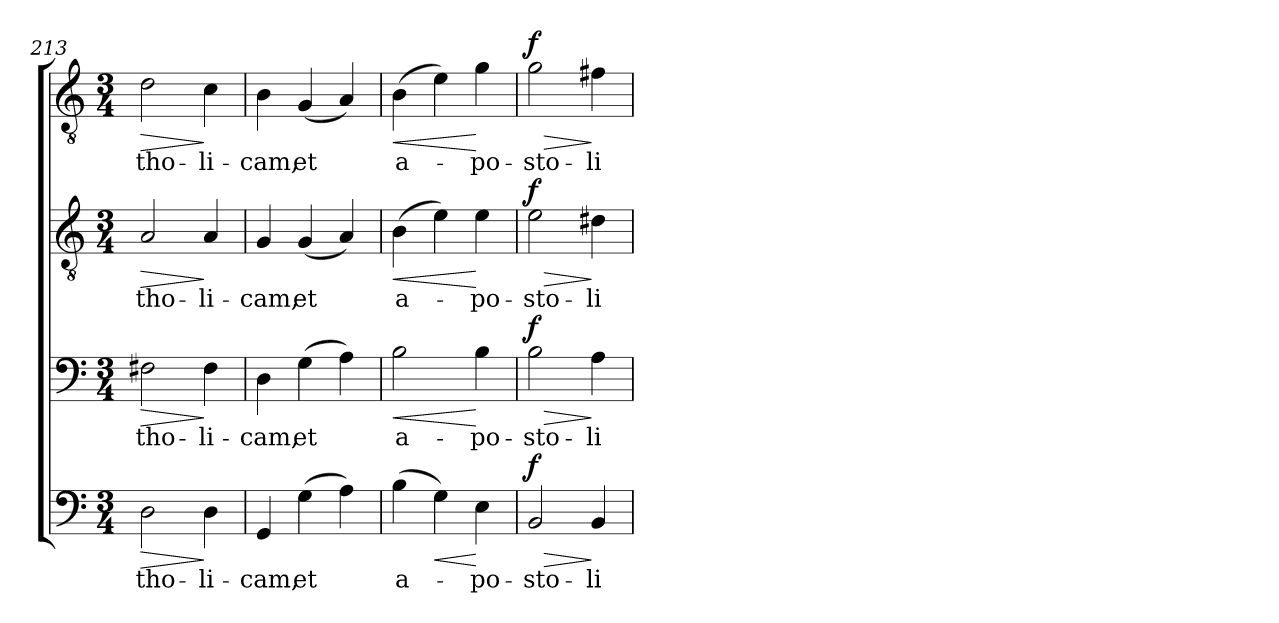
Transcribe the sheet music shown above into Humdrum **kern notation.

**kern	**text	**dynam	**kern	**text	**dynam	**kern	**text	**dynam	**kern	**text	**dynam
*part4	*part4	*part4	*part3	*part3	*part3	*part2	*part2	*part2	*part1	*part1	*part1
*staff4	*staff4	*staff4	*staff3	*staff3	*staff3	*staff2	*staff2	*staff2	*staff1	*staff1	*staff1
*clefF4	*	*	*clefF4	*	*	*clefGv2	*	*	*clefGv2	*	*
*k[]	*	*	*k[]	*	*	*k[]	*	*	*k[]	*	*
*C:	*	*	*C:	*	*	*C:	*	*	*C:	*	*
*M3/4	*	*	*M3/4	*	*	*M3/4	*	*	*M3/4	*	*
=213	=213	=213	=213	=213	=213	=213	=213	=213	=213	=213	=213
!	!LO:LY:b	!LO:HP:b	!	!LO:LY:b	!LO:HP:b	!	!LO:LY:b	!LO:HP:b	!	!LO:LY:b	!LO:HP:b
2D\	-tho-	>	2F#X\	-tho-	>	2A/	-tho-	>	2d\	-tho-	>
!	!LO:LY:b	!	!	!LO:LY:b	!	!	!LO:LY:b	!	!	!LO:LY:b	!
4D\	-li-	]	4F#\	-li-	]	4A/	-li-	]	4c\	-li-	]
=214	=214	=214	=214	=214	=214	=214	=214	=214	=214	=214	=214
!	!LO:LY:b	!	!	!LO:LY:b	!	!	!LO:LY:b	!	!	!LO:LY:b	!
4GG/	-cam,	.	4D\	-cam,	.	4G/	-cam,	.	4B\	-cam,	.
!	!LO:LY:b	!	!	!LO:LY:b	!	!	!LO:LY:b	!	!	!LO:LY:b	!
(>4G\	et	.	(>4G\	et	.	(<4G/	et	.	(<4G/	et	.
4A\)	.	.	4A\)	.	.	4A/)	.	.	4A/)	.	.
=215	=215	=215	=215	=215	=215	=215	=215	=215	=215	=215	=215
!	!LO:LY:b	!	!	!LO:LY:b	!LO:HP:b	!	!LO:LY:b	!LO:HP:b	!	!LO:LY:b	!LO:HP:b
(>4B\	a-	.	2B\	a-	<	(>4B\	a-	<	(>4B\	a-	<
!	!	!LO:HP:b	!	!	!	!	!	!	!	!	!
4G\)	.	<	.	.	.	4e\)	.	.	4e\)	.	.
!	!LO:LY:b	!	!	!LO:LY:b	!	!	!LO:LY:b	!	!	!LO:LY:b	!
4E\	-po-	[	4B\	-po-	[	4e\	-po-	[	4g\	-po-	[
=216	=216	=216	=216	=216	=216	=216	=216	=216	=216	=216	=216
!	!LO:LY:b	!LO:HP:b	!	!LO:LY:b	!LO:HP:b	!	!LO:LY:b	!LO:HP:b	!	!LO:LY:b	!LO:HP:b
!	!	!LO:DY:n=1:a	!	!	!LO:DY:n=1:a	!	!	!LO:DY:n=1:a	!	!	!LO:DY:n=1:a
2BB/	-sto-	> f	2B\	-sto-	> f	2e\	-sto-	> f	2g\	-sto-	> f
!	!LO:LY:b	!	!	!LO:LY:b	!	!	!LO:LY:b	!	!	!LO:LY:b	!
4BB/	-li-	]	4A\	-li-	]	4d#X\	-li-	]	4f#X\	-li-	]
=	=	=	=	=	=	=	=	=	=	=	=
*-	*-	*-	*-	*-	*-	*-	*-	*-	*-	*-	*-
